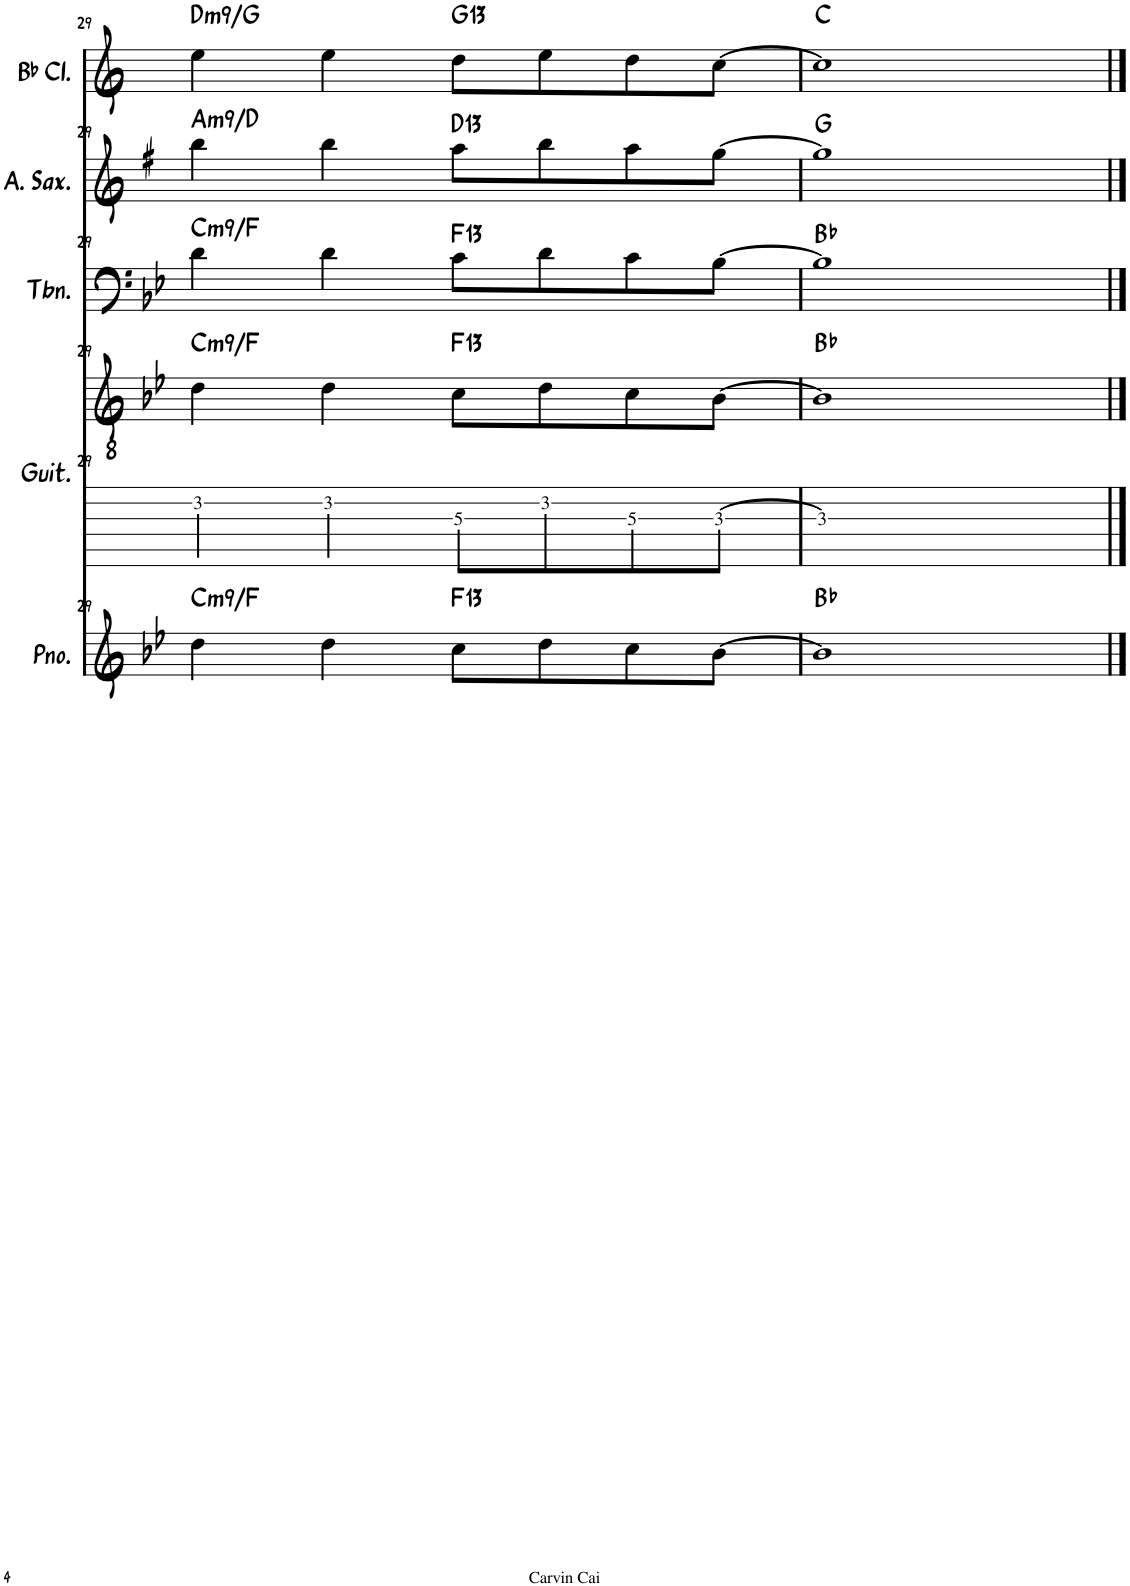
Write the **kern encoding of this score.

**kern	**harte	**kern	**kern	**harte	**kern	**harte	**kern	**harte	**kern	**harte
*part5	*part5	*part4	*part4	*part4	*part3	*part3	*part2	*part2	*part1	*part1
*staff6	*	*staff5	*staff4	*	*staff3	*	*staff2	*	*staff1	*
*I"钢琴	*	*I"原音吉他	*	*	*I"长号	*	*I"中音萨克斯	*	*I"降B调单簧管	*
!!LO:PB:g=z
*clefG2	*	*	*clefGv2	*	*clefF4	*	*clefG2	*	*clefG2	*
*	*	*	*	*	*	*	*Trd5c9	*	*Trd1c2	*
*k[b-e-]	*	*k[b-e-]	*k[b-e-]	*	*k[b-e-]	*	*k[f#]	*	*k[]	*
*M4/4	*	*M4/4	*M4/4	*	*M4/4	*	*M4/4	*	*M4/4	*
=29	=29	=29	=29	=29	=29	=29	=29	=29	=29	=29
!	!LO:H:kt=m9	!	!	!LO:H:kt=m9	!	!LO:H:kt=m9	!	!LO:H:kt=m9	!	!LO:H:kt=m9
4dd\	C:min9/4	4d\	4d\	C:min9/4	4d\	C:min9/4	4bb\	A:min9/4	4ee\	D:min9/4
4dd\	.	4d\	4d\	.	4d\	.	4bb\	.	4ee\	.
!	!LO:H:kt=13	!	!	!LO:H:kt=13	!	!LO:H:kt=13	!	!LO:H:kt=13	!	!LO:H:kt=13
8cc\L	F:9(11,13)	8c\L	8c\L	F:9(11,13)	8c\L	F:9(11,13)	8aa\L	D:9(11,13)	8dd\L	G:9(11,13)
8dd\	.	8d\	8d\	.	8d\	.	8bb\	.	8ee\	.
8cc\	.	8c\	8c\	.	8c\	.	8aa\	.	8dd\	.
[8b-\J	.	[8B-\J	[8B-\J	.	[8B-\J	.	[8gg\J	.	[8cc\J	.
=30	=30	=30	=30	=30	=30	=30	=30	=30	=30	=30
1b-]	Bb:maj	1B-]	1B-]	Bb:maj	1B-]	Bb:maj	1gg]	G:maj	1cc]	C:maj
==	==	==	==	==	==	==	==	==	==	==
*-	*-	*-	*-	*-	*-	*-	*-	*-	*-	*-
